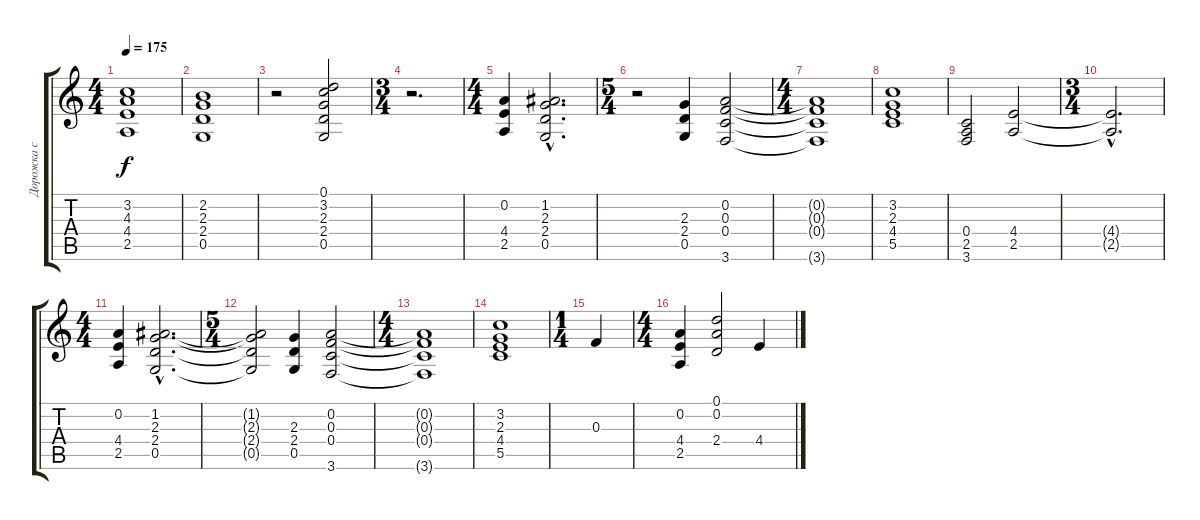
\track ("Дорожка c ВОКАЛОМ" "Дорожка c ") {instrument acousticguitarsteel}
\staff {score tabs}
\tuning (D4 A3 F3 C3 G2 D2) {hide}
\ts (4 4)
\tempo 175
\clef g2
\ks c
(3.2{t} 4.3{t} 4.4{t} 2.5{t}).1{dy f} |
(2.2 2.3 2.4 0.5).1 |
r.2 (0.1 3.2 2.3 2.4 0.5).2 |
\ts (3 4)
r.2{d} |
\ts (4 4)
(0.2 4.4 2.5).4 (1.2{hac} 2.3{hac} 2.4{hac} 0.5{hac}).2{d} |
\ts (5 4)
r.2 (2.3 2.4 0.5).4 (0.2 0.3 0.4 3.6).2 |
\ts (4 4)
(0.2{t} 0.3{t} 0.4{t} 3.6{t}).1 |
(3.2 2.3 4.4 5.5).1 |
(0.4 2.5 3.6).2 (4.4 2.5).2 |
\ts (3 4)
(4.4{hac t} 2.5{hac t}).2{d} |
\ts (4 4)
(0.2 4.4 2.5).4 (1.2{hac} 2.3{hac} 2.4{hac} 0.5{hac}).2{d} |
\ts (5 4)
(1.2{t} 2.3{t} 2.4{t} 0.5{t}).2 (2.3 2.4 0.5).4 (0.2 0.3 0.4 3.6).2 |
\ts (4 4)
(0.2{t} 0.3{t} 0.4{t} 3.6{t}).1 |
(3.2 2.3 4.4 5.5).1 |
\ts (1 4)
0.3.4 |
\ts (4 4)
(0.2 4.4 2.5).4 (0.1 0.2 2.4).2 4.4.4
